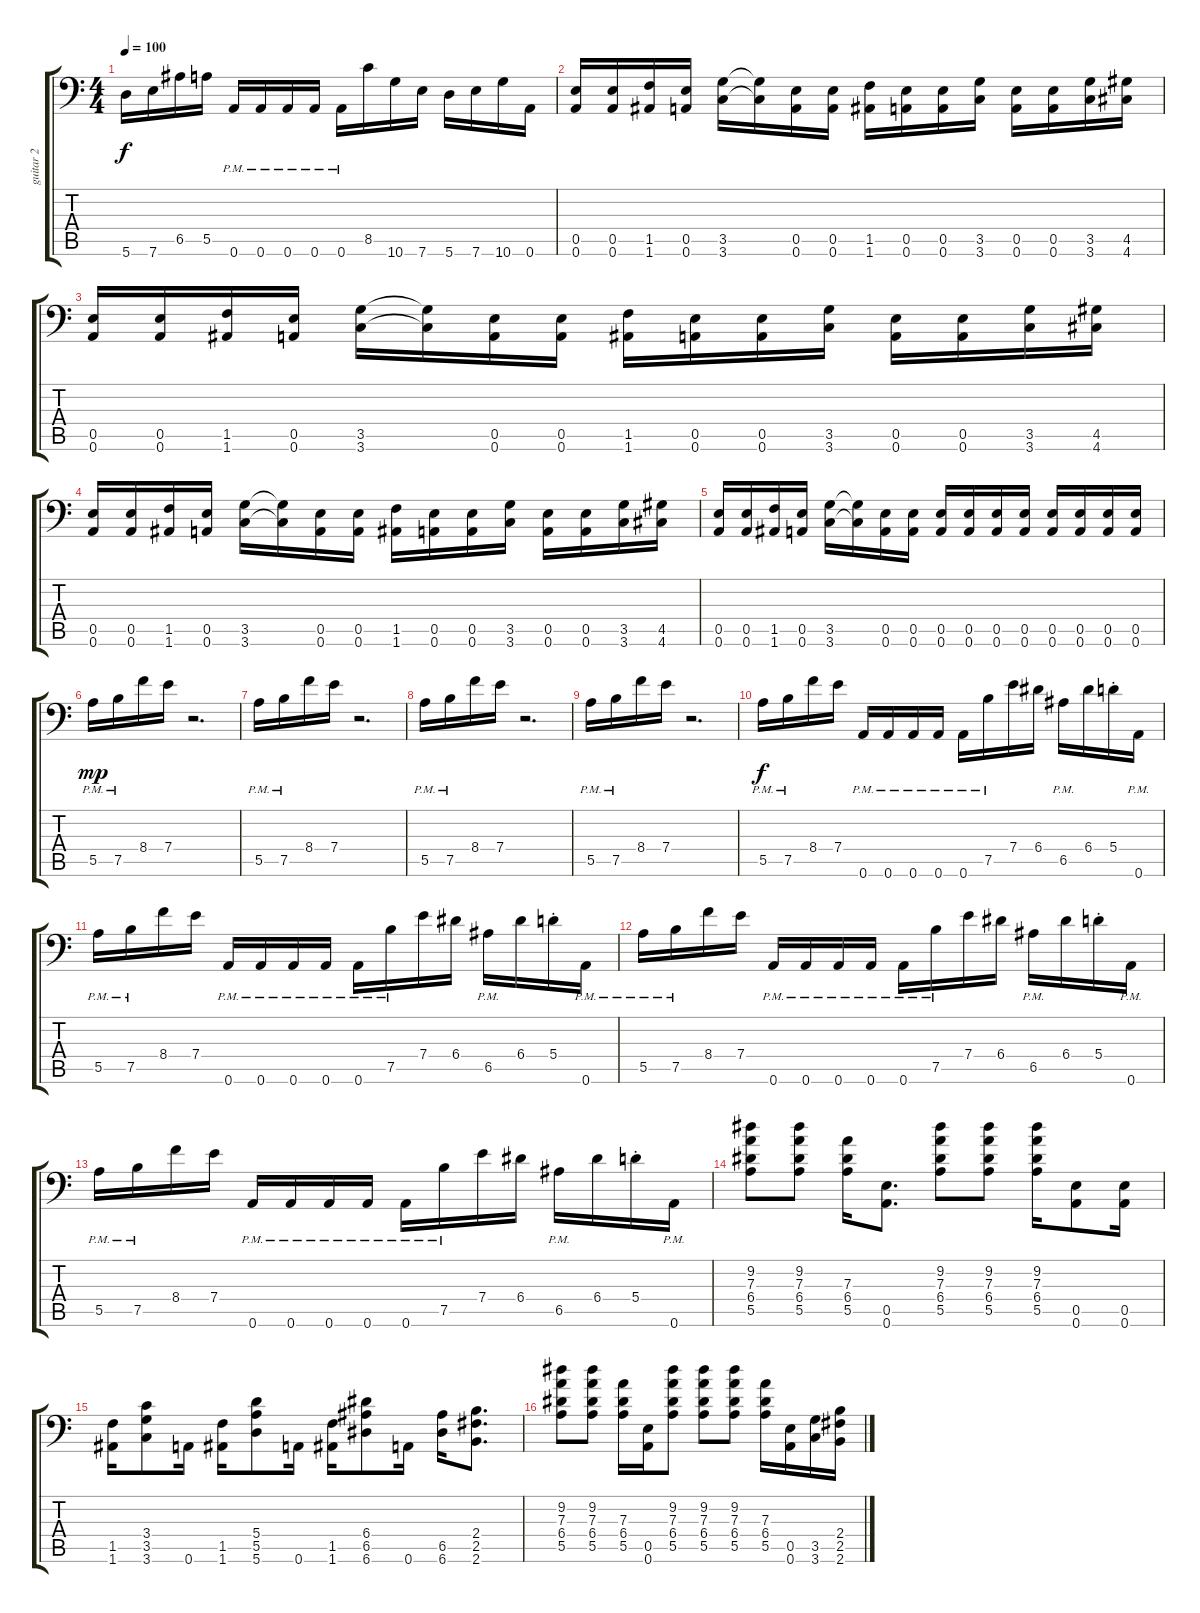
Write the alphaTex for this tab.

\track ("guitar 2" "guitar 2") {instrument distortionguitar}
\staff {score tabs}
\tuning (B3 Gb3 D3 A2 E2 A1) {hide}
\ts (4 4)
\tempo 100
\clef f4
\ks c
5.6.16{dy f} 7.6.16 6.5.16 5.5.16 0.6{pm}.16 0.6{pm}.16 0.6{pm}.16 0.6{pm}.16 0.6{pm}.16 8.5.16 10.6.16 7.6.16 5.6.16 7.6.16 10.6.16 0.6.16 |
(0.5 0.6).16 (0.5 0.6).16 (1.5 1.6).16 (0.5 0.6).16 (3.5 3.6).16 (3.5{t} 3.6{t}).16 (0.5 0.6).16 (0.5 0.6).16 (1.5 1.6).16 (0.5 0.6).16 (0.5 0.6).16 (3.5 3.6).16 (0.5 0.6).16 (0.5 0.6).16 (3.5 3.6).16 (4.5 4.6).16 |
(0.5 0.6).16 (0.5 0.6).16 (1.5 1.6).16 (0.5 0.6).16 (3.5 3.6).16 (3.5{t} 3.6{t}).16 (0.5 0.6).16 (0.5 0.6).16 (1.5 1.6).16 (0.5 0.6).16 (0.5 0.6).16 (3.5 3.6).16 (0.5 0.6).16 (0.5 0.6).16 (3.5 3.6).16 (4.5 4.6).16 |
(0.5 0.6).16 (0.5 0.6).16 (1.5 1.6).16 (0.5 0.6).16 (3.5 3.6).16 (3.5{t} 3.6{t}).16 (0.5 0.6).16 (0.5 0.6).16 (1.5 1.6).16 (0.5 0.6).16 (0.5 0.6).16 (3.5 3.6).16 (0.5 0.6).16 (0.5 0.6).16 (3.5 3.6).16 (4.5 4.6).16 |
(0.5 0.6).16 (0.5 0.6).16 (1.5 1.6).16 (0.5 0.6).16 (3.5 3.6).16 (3.5{t} 3.6{t}).16 (0.5 0.6).16 (0.5 0.6).16 (0.5 0.6).16 (0.5 0.6).16 (0.5 0.6).16 (0.5 0.6).16 (0.5 0.6).16 (0.5 0.6).16 (0.5 0.6).16 (0.5 0.6).16 |
5.5{pm}.16{dy mp} 7.5{pm}.16 8.4.16 7.4.16 r.2{d} |
5.5{pm}.16 7.5{pm}.16 8.4.16 7.4.16 r.2{d} |
5.5{pm}.16 7.5{pm}.16 8.4.16 7.4.16 r.2{d} |
5.5{pm}.16 7.5{pm}.16 8.4.16 7.4.16 r.2{d} |
5.5{pm}.16{dy f} 7.5{pm}.16 8.4.16 7.4.16 0.6{pm}.16 0.6{pm}.16 0.6{pm}.16 0.6{pm}.16 0.6{pm}.16 7.5{pm}.16 7.4.16 6.4.16 6.5{pm}.16 6.4.16 5.4{st}.16 0.6{pm}.16 |
5.5{pm}.16 7.5{pm}.16 8.4.16 7.4.16 0.6{pm}.16 0.6{pm}.16 0.6{pm}.16 0.6{pm}.16 0.6{pm}.16 7.5{pm}.16 7.4.16 6.4.16 6.5{pm}.16 6.4.16 5.4{st}.16 0.6{pm}.16 |
5.5{pm}.16 7.5{pm}.16 8.4.16 7.4.16 0.6{pm}.16 0.6{pm}.16 0.6{pm}.16 0.6{pm}.16 0.6{pm}.16 7.5{pm}.16 7.4.16 6.4.16 6.5{pm}.16 6.4.16 5.4{st}.16 0.6{pm}.16 |
5.5{pm}.16 7.5{pm}.16 8.4.16 7.4.16 0.6{pm}.16 0.6{pm}.16 0.6{pm}.16 0.6{pm}.16 0.6{pm}.16 7.5{pm}.16 7.4.16 6.4.16 6.5{pm}.16 6.4.16 5.4{st}.16 0.6{pm}.16 |
(9.2 7.3 6.4 5.5).8 (9.2 7.3 6.4 5.5).8 (7.3 6.4 5.5).16 (0.5 0.6).8{d} (9.2 7.3 6.4 5.5).8 (9.2 7.3 6.4 5.5).8 (9.2 7.3 6.4 5.5).16 (0.5 0.6).8 (0.5 0.6).16 |
(1.5 1.6).16 (3.4 3.5 3.6).8 0.6.16 (1.5 1.6).16 (5.4 5.5 5.6).8 0.6.16 (1.5 1.6).16 (6.4 6.5 6.6).8 0.6.16 (6.5 6.6).16 (2.4 2.5 2.6).8{d} |
(9.2 7.3 6.4 5.5).8 (9.2 7.3 6.4 5.5).8 (7.3 6.4 5.5).16 (0.5 0.6).16 (9.2 7.3 6.4 5.5).8 (9.2 7.3 6.4 5.5).8 (9.2 7.3 6.4 5.5).8 (7.3 6.4 5.5).16 (0.5 0.6).16 (3.5 3.6).16 (2.4 2.5 2.6).16
